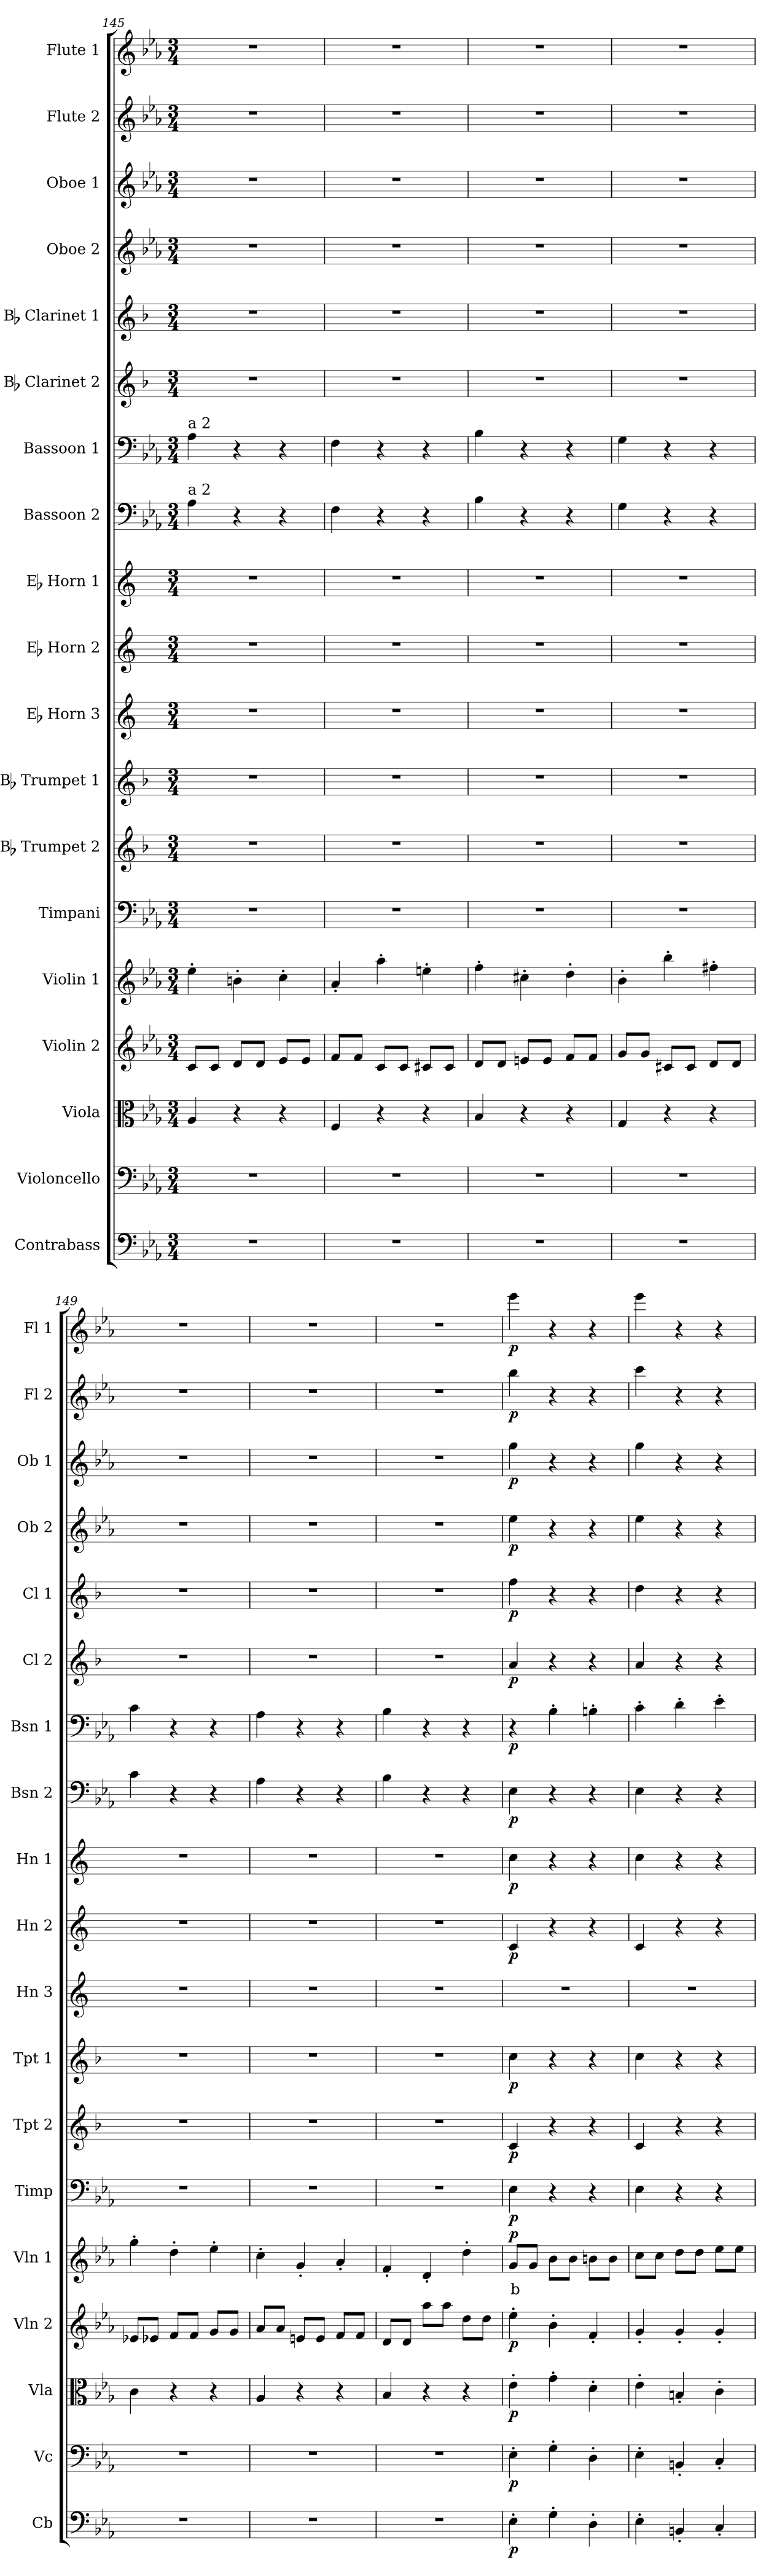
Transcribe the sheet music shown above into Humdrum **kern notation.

**kern	**dynam	**kern	**dynam	**kern	**dynam	**kern	**dynam	**kern	**text	**dynam	**kern	**dynam	**kern	**dynam	**kern	**dynam	**kern	**kern	**dynam	**kern	**dynam	**kern	**dynam	**kern	**dynam	**kern	**dynam	**kern	**dynam	**kern	**dynam	**kern	**dynam	**kern	**dynam	**kern	**dynam
*part19	*part19	*part18	*part18	*part17	*part17	*part16	*part16	*part15	*part15	*part15	*part14	*part14	*part13	*part13	*part12	*part12	*part11	*part10	*part10	*part9	*part9	*part8	*part8	*part7	*part7	*part6	*part6	*part5	*part5	*part4	*part4	*part3	*part3	*part2	*part2	*part1	*part1
*staff19	*staff19	*staff18	*staff18	*staff17	*staff17	*staff16	*staff16	*staff15	*staff15	*staff15	*staff14	*staff14	*staff13	*staff13	*staff12	*staff12	*staff11	*staff10	*staff10	*staff9	*staff9	*staff8	*staff8	*staff7	*staff7	*staff6	*staff6	*staff5	*staff5	*staff4	*staff4	*staff3	*staff3	*staff2	*staff2	*staff1	*staff1
*I"Contrabass	*	*I"Violoncello	*	*I"Viola	*	*I"Violin 2	*	*I"Violin 1	*	*	*I"Timpani	*	*I"Bb Trumpet 2	*	*I"Bb Trumpet 1	*	*I"Eb Horn 3	*I"Eb Horn 2	*	*I"Eb Horn 1	*	*I"Bassoon 2	*	*I"Bassoon 1	*	*I"Bb Clarinet 2	*	*I"Bb Clarinet 1	*	*I"Oboe 2	*	*I"Oboe 1	*	*I"Flute 2	*	*I"Flute 1	*
*I'Cb	*	*I'Vc	*	*I'Vla	*	*I'Vln 2	*	*I'Vln 1	*	*	*I'Timp	*	*I'Tpt 2	*	*I'Tpt 1	*	*I'Hn 3	*I'Hn 2	*	*I'Hn 1	*	*I'Bsn 2	*	*I'Bsn 1	*	*I'Cl 2	*	*I'Cl 1	*	*I'Ob 2	*	*I'Ob 1	*	*I'Fl 2	*	*I'Fl 1	*
!!LO:PB:g=z
*clefF4	*	*clefF4	*	*clefC3	*	*clefG2	*	*clefG2	*	*	*clefF4	*	*clefG2	*	*clefG2	*	*clefG2	*clefG2	*	*clefG2	*	*clefF4	*	*clefF4	*	*clefG2	*	*clefG2	*	*clefG2	*	*clefG2	*	*clefG2	*	*clefG2	*
*ITrd7c12	*	*	*	*	*	*	*	*	*	*	*	*	*ITrd1c2	*	*ITrd1c2	*	*ITrd5c9	*ITrd5c9	*	*ITrd5c9	*	*	*	*	*	*ITrd1c2	*	*ITrd1c2	*	*	*	*	*	*	*	*	*
*k[b-e-a-]	*	*k[b-e-a-]	*	*k[b-e-a-]	*	*k[b-e-a-]	*	*k[b-e-a-]	*	*	*k[b-e-a-]	*	*k[b-e-a-]	*	*k[b-e-a-]	*	*k[b-e-a-]	*k[b-e-a-]	*	*k[b-e-a-]	*	*k[b-e-a-]	*	*k[b-e-a-]	*	*k[b-e-a-]	*	*k[b-e-a-]	*	*k[b-e-a-]	*	*k[b-e-a-]	*	*k[b-e-a-]	*	*k[b-e-a-]	*
*M3/4	*	*M3/4	*	*M3/4	*	*M3/4	*	*M3/4	*	*	*M3/4	*	*M3/4	*	*M3/4	*	*M3/4	*M3/4	*	*M3/4	*	*M3/4	*	*M3/4	*	*M3/4	*	*M3/4	*	*M3/4	*	*M3/4	*	*M3/4	*	*M3/4	*
=145	=145	=145	=145	=145	=145	=145	=145	=145	=145	=145	=145	=145	=145	=145	=145	=145	=145	=145	=145	=145	=145	=145	=145	=145	=145	=145	=145	=145	=145	=145	=145	=145	=145	=145	=145	=145	=145
!	!	!	!	!	!	!	!	!	!	!	!	!	!	!	!	!	!	!	!	!	!	!	!	!LO:TX:a:t=a 2	!	!	!	!	!	!	!	!	!	!	!	!	!
!	!	!	!	!	!	!	!	!	!	!	!	!	!	!	!	!	!	!	!	!	!	!LO:TX:a:t=a 2	!	!	!	!	!	!	!	!	!	!	!	!	!	!	!
2.r	.	2.r	.	4A-/	.	8c/L	.	4ee-'\	.	.	2.r	.	2.r	.	2.r	.	2.r	2.r	.	2.r	.	4A-\	.	4A-\	.	2.r	.	2.r	.	2.r	.	2.r	.	2.r	.	2.r	.
.	.	.	.	.	.	8c/J	.	.	.	.	.	.	.	.	.	.	.	.	.	.	.	.	.	.	.	.	.	.	.	.	.	.	.	.	.	.	.
.	.	.	.	4r	.	8d/L	.	4bn'\	.	.	.	.	.	.	.	.	.	.	.	.	.	4r	.	4r	.	.	.	.	.	.	.	.	.	.	.	.	.
.	.	.	.	.	.	8d/J	.	.	.	.	.	.	.	.	.	.	.	.	.	.	.	.	.	.	.	.	.	.	.	.	.	.	.	.	.	.	.
.	.	.	.	4r	.	8e-/L	.	4cc'\	.	.	.	.	.	.	.	.	.	.	.	.	.	4r	.	4r	.	.	.	.	.	.	.	.	.	.	.	.	.
.	.	.	.	.	.	8e-/J	.	.	.	.	.	.	.	.	.	.	.	.	.	.	.	.	.	.	.	.	.	.	.	.	.	.	.	.	.	.	.
=146	=146	=146	=146	=146	=146	=146	=146	=146	=146	=146	=146	=146	=146	=146	=146	=146	=146	=146	=146	=146	=146	=146	=146	=146	=146	=146	=146	=146	=146	=146	=146	=146	=146	=146	=146	=146	=146
2.r	.	2.r	.	4F/	.	8f/L	.	4a-'/	.	.	2.r	.	2.r	.	2.r	.	2.r	2.r	.	2.r	.	4F\	.	4F\	.	2.r	.	2.r	.	2.r	.	2.r	.	2.r	.	2.r	.
.	.	.	.	.	.	8f/J	.	.	.	.	.	.	.	.	.	.	.	.	.	.	.	.	.	.	.	.	.	.	.	.	.	.	.	.	.	.	.
.	.	.	.	4r	.	8c/L	.	4aa-'\	.	.	.	.	.	.	.	.	.	.	.	.	.	4r	.	4r	.	.	.	.	.	.	.	.	.	.	.	.	.
.	.	.	.	.	.	8c/J	.	.	.	.	.	.	.	.	.	.	.	.	.	.	.	.	.	.	.	.	.	.	.	.	.	.	.	.	.	.	.
.	.	.	.	4r	.	8c#X/L	.	4een'\	.	.	.	.	.	.	.	.	.	.	.	.	.	4r	.	4r	.	.	.	.	.	.	.	.	.	.	.	.	.
.	.	.	.	.	.	8c#/J	.	.	.	.	.	.	.	.	.	.	.	.	.	.	.	.	.	.	.	.	.	.	.	.	.	.	.	.	.	.	.
=147	=147	=147	=147	=147	=147	=147	=147	=147	=147	=147	=147	=147	=147	=147	=147	=147	=147	=147	=147	=147	=147	=147	=147	=147	=147	=147	=147	=147	=147	=147	=147	=147	=147	=147	=147	=147	=147
2.r	.	2.r	.	4B-/	.	8d/L	.	4ff'\	.	.	2.r	.	2.r	.	2.r	.	2.r	2.r	.	2.r	.	4B-\	.	4B-\	.	2.r	.	2.r	.	2.r	.	2.r	.	2.r	.	2.r	.
.	.	.	.	.	.	8d/J	.	.	.	.	.	.	.	.	.	.	.	.	.	.	.	.	.	.	.	.	.	.	.	.	.	.	.	.	.	.	.
.	.	.	.	4r	.	8en/L	.	4cc#X'\	.	.	.	.	.	.	.	.	.	.	.	.	.	4r	.	4r	.	.	.	.	.	.	.	.	.	.	.	.	.
.	.	.	.	.	.	8e/J	.	.	.	.	.	.	.	.	.	.	.	.	.	.	.	.	.	.	.	.	.	.	.	.	.	.	.	.	.	.	.
.	.	.	.	4r	.	8f/L	.	4dd'\	.	.	.	.	.	.	.	.	.	.	.	.	.	4r	.	4r	.	.	.	.	.	.	.	.	.	.	.	.	.
.	.	.	.	.	.	8f/J	.	.	.	.	.	.	.	.	.	.	.	.	.	.	.	.	.	.	.	.	.	.	.	.	.	.	.	.	.	.	.
=148	=148	=148	=148	=148	=148	=148	=148	=148	=148	=148	=148	=148	=148	=148	=148	=148	=148	=148	=148	=148	=148	=148	=148	=148	=148	=148	=148	=148	=148	=148	=148	=148	=148	=148	=148	=148	=148
2.r	.	2.r	.	4G/	.	8g/L	.	4b-'\	.	.	2.r	.	2.r	.	2.r	.	2.r	2.r	.	2.r	.	4G\	.	4G\	.	2.r	.	2.r	.	2.r	.	2.r	.	2.r	.	2.r	.
.	.	.	.	.	.	8g/J	.	.	.	.	.	.	.	.	.	.	.	.	.	.	.	.	.	.	.	.	.	.	.	.	.	.	.	.	.	.	.
.	.	.	.	4r	.	8c#X/L	.	4bb-'\	.	.	.	.	.	.	.	.	.	.	.	.	.	4r	.	4r	.	.	.	.	.	.	.	.	.	.	.	.	.
.	.	.	.	.	.	8c#/J	.	.	.	.	.	.	.	.	.	.	.	.	.	.	.	.	.	.	.	.	.	.	.	.	.	.	.	.	.	.	.
.	.	.	.	4r	.	8d/L	.	4ff#X'\	.	.	.	.	.	.	.	.	.	.	.	.	.	4r	.	4r	.	.	.	.	.	.	.	.	.	.	.	.	.
.	.	.	.	.	.	8d/J	.	.	.	.	.	.	.	.	.	.	.	.	.	.	.	.	.	.	.	.	.	.	.	.	.	.	.	.	.	.	.
=149	=149	=149	=149	=149	=149	=149	=149	=149	=149	=149	=149	=149	=149	=149	=149	=149	=149	=149	=149	=149	=149	=149	=149	=149	=149	=149	=149	=149	=149	=149	=149	=149	=149	=149	=149	=149	=149
2.r	.	2.r	.	4c\	.	8e-X/L	.	4gg'\	.	.	2.r	.	2.r	.	2.r	.	2.r	2.r	.	2.r	.	4c\	.	4c\	.	2.r	.	2.r	.	2.r	.	2.r	.	2.r	.	2.r	.
.	.	.	.	.	.	8e-X/J	.	.	.	.	.	.	.	.	.	.	.	.	.	.	.	.	.	.	.	.	.	.	.	.	.	.	.	.	.	.	.
.	.	.	.	4r	.	8f/L	.	4dd'\	.	.	.	.	.	.	.	.	.	.	.	.	.	4r	.	4r	.	.	.	.	.	.	.	.	.	.	.	.	.
.	.	.	.	.	.	8f/J	.	.	.	.	.	.	.	.	.	.	.	.	.	.	.	.	.	.	.	.	.	.	.	.	.	.	.	.	.	.	.
.	.	.	.	4r	.	8g/L	.	4ee-'\	.	.	.	.	.	.	.	.	.	.	.	.	.	4r	.	4r	.	.	.	.	.	.	.	.	.	.	.	.	.
.	.	.	.	.	.	8g/J	.	.	.	.	.	.	.	.	.	.	.	.	.	.	.	.	.	.	.	.	.	.	.	.	.	.	.	.	.	.	.
=150	=150	=150	=150	=150	=150	=150	=150	=150	=150	=150	=150	=150	=150	=150	=150	=150	=150	=150	=150	=150	=150	=150	=150	=150	=150	=150	=150	=150	=150	=150	=150	=150	=150	=150	=150	=150	=150
2.r	.	2.r	.	4A-/	.	8a-/L	.	4cc'\	.	.	2.r	.	2.r	.	2.r	.	2.r	2.r	.	2.r	.	4A-\	.	4A-\	.	2.r	.	2.r	.	2.r	.	2.r	.	2.r	.	2.r	.
.	.	.	.	.	.	8a-/J	.	.	.	.	.	.	.	.	.	.	.	.	.	.	.	.	.	.	.	.	.	.	.	.	.	.	.	.	.	.	.
.	.	.	.	4r	.	8en/L	.	4g'/	.	.	.	.	.	.	.	.	.	.	.	.	.	4r	.	4r	.	.	.	.	.	.	.	.	.	.	.	.	.
.	.	.	.	.	.	8e/J	.	.	.	.	.	.	.	.	.	.	.	.	.	.	.	.	.	.	.	.	.	.	.	.	.	.	.	.	.	.	.
.	.	.	.	4r	.	8f/L	.	4a-'/	.	.	.	.	.	.	.	.	.	.	.	.	.	4r	.	4r	.	.	.	.	.	.	.	.	.	.	.	.	.
.	.	.	.	.	.	8f/J	.	.	.	.	.	.	.	.	.	.	.	.	.	.	.	.	.	.	.	.	.	.	.	.	.	.	.	.	.	.	.
=151	=151	=151	=151	=151	=151	=151	=151	=151	=151	=151	=151	=151	=151	=151	=151	=151	=151	=151	=151	=151	=151	=151	=151	=151	=151	=151	=151	=151	=151	=151	=151	=151	=151	=151	=151	=151	=151
2.r	.	2.r	.	4B-/	.	8d/L	.	4f'/	.	.	2.r	.	2.r	.	2.r	.	2.r	2.r	.	2.r	.	4B-\	.	4B-\	.	2.r	.	2.r	.	2.r	.	2.r	.	2.r	.	2.r	.
.	.	.	.	.	.	8d/J	.	.	.	.	.	.	.	.	.	.	.	.	.	.	.	.	.	.	.	.	.	.	.	.	.	.	.	.	.	.	.
.	.	.	.	4r	.	8aa-\L	.	4d'/	.	.	.	.	.	.	.	.	.	.	.	.	.	4r	.	4r	.	.	.	.	.	.	.	.	.	.	.	.	.
.	.	.	.	.	.	8aa-\J	.	.	.	.	.	.	.	.	.	.	.	.	.	.	.	.	.	.	.	.	.	.	.	.	.	.	.	.	.	.	.
.	.	.	.	4r	.	8dd\L	.	4dd'\	.	.	.	.	.	.	.	.	.	.	.	.	.	4r	.	4r	.	.	.	.	.	.	.	.	.	.	.	.	.
.	.	.	.	.	.	8dd\J	.	.	.	.	.	.	.	.	.	.	.	.	.	.	.	.	.	.	.	.	.	.	.	.	.	.	.	.	.	.	.
=152	=152	=152	=152	=152	=152	=152	=152	=152	=152	=152	=152	=152	=152	=152	=152	=152	=152	=152	=152	=152	=152	=152	=152	=152	=152	=152	=152	=152	=152	=152	=152	=152	=152	=152	=152	=152	=152
!	!LO:DY:b	!	!LO:DY:b	!	!LO:DY:b	!	!LO:DY:b	!	!LO:LY:b:color=#FF0000	!LO:DY:b	!	!LO:DY:b	!	!LO:DY:b	!	!LO:DY:b	!	!	!LO:DY:b	!	!LO:DY:b	!	!LO:DY:b	!	!LO:DY:b	!	!LO:DY:b	!	!LO:DY:b	!	!LO:DY:b	!	!LO:DY:b	!	!LO:DY:b	!	!LO:DY:b
4EE-'\	p	4E-'\	p	4e-'\	p	4ee-'\	p	8g/L	b	p	4E-\	p	4B-/	p	4b-\	p	2.r	4E-/	p	4e-\	p	4E-\	p	4r	p	4g/	p	4ee-\	p	4ee-\	p	4gg\	p	4bb-\	p	4eee-\	p
.	.	.	.	.	.	.	.	8g/J	.	.	.	.	.	.	.	.	.	.	.	.	.	.	.	.	.	.	.	.	.	.	.	.	.	.	.	.	.
4GG'\	.	4G'\	.	4g'\	.	4b-'\	.	8b-\L	.	.	4r	.	4r	.	4r	.	.	4r	.	4r	.	4r	.	4B-'\	.	4r	.	4r	.	4r	.	4r	.	4r	.	4r	.
.	.	.	.	.	.	.	.	8b-\J	.	.	.	.	.	.	.	.	.	.	.	.	.	.	.	.	.	.	.	.	.	.	.	.	.	.	.	.	.
4DD'\	.	4D'\	.	4d'\	.	4f'/	.	8bn\L	.	.	4r	.	4r	.	4r	.	.	4r	.	4r	.	4r	.	4Bn'\	.	4r	.	4r	.	4r	.	4r	.	4r	.	4r	.
.	.	.	.	.	.	.	.	8b\J	.	.	.	.	.	.	.	.	.	.	.	.	.	.	.	.	.	.	.	.	.	.	.	.	.	.	.	.	.
=153	=153	=153	=153	=153	=153	=153	=153	=153	=153	=153	=153	=153	=153	=153	=153	=153	=153	=153	=153	=153	=153	=153	=153	=153	=153	=153	=153	=153	=153	=153	=153	=153	=153	=153	=153	=153	=153
4EE-'\	.	4E-'\	.	4e-'\	.	4g'/	.	8cc\L	.	.	4E-\	.	4B-/	.	4b-\	.	2.r	4E-/	.	4e-\	.	4E-\	.	4c'\	.	4g/	.	4cc\	.	4ee-\	.	4gg\	.	4ccc\	.	4eee-\	.
.	.	.	.	.	.	.	.	8cc\J	.	.	.	.	.	.	.	.	.	.	.	.	.	.	.	.	.	.	.	.	.	.	.	.	.	.	.	.	.
4BBBn'/	.	4BBn'/	.	4Bn'/	.	4g'/	.	8dd\L	.	.	4r	.	4r	.	4r	.	.	4r	.	4r	.	4r	.	4d'\	.	4r	.	4r	.	4r	.	4r	.	4r	.	4r	.
.	.	.	.	.	.	.	.	8dd\J	.	.	.	.	.	.	.	.	.	.	.	.	.	.	.	.	.	.	.	.	.	.	.	.	.	.	.	.	.
4CC'/	.	4C'/	.	4c'\	.	4g'/	.	8ee-\L	.	.	4r	.	4r	.	4r	.	.	4r	.	4r	.	4r	.	4e-'\	.	4r	.	4r	.	4r	.	4r	.	4r	.	4r	.
.	.	.	.	.	.	.	.	8ee-\J	.	.	.	.	.	.	.	.	.	.	.	.	.	.	.	.	.	.	.	.	.	.	.	.	.	.	.	.	.
=	=	=	=	=	=	=	=	=	=	=	=	=	=	=	=	=	=	=	=	=	=	=	=	=	=	=	=	=	=	=	=	=	=	=	=	=	=
*-	*-	*-	*-	*-	*-	*-	*-	*-	*-	*-	*-	*-	*-	*-	*-	*-	*-	*-	*-	*-	*-	*-	*-	*-	*-	*-	*-	*-	*-	*-	*-	*-	*-	*-	*-	*-	*-
